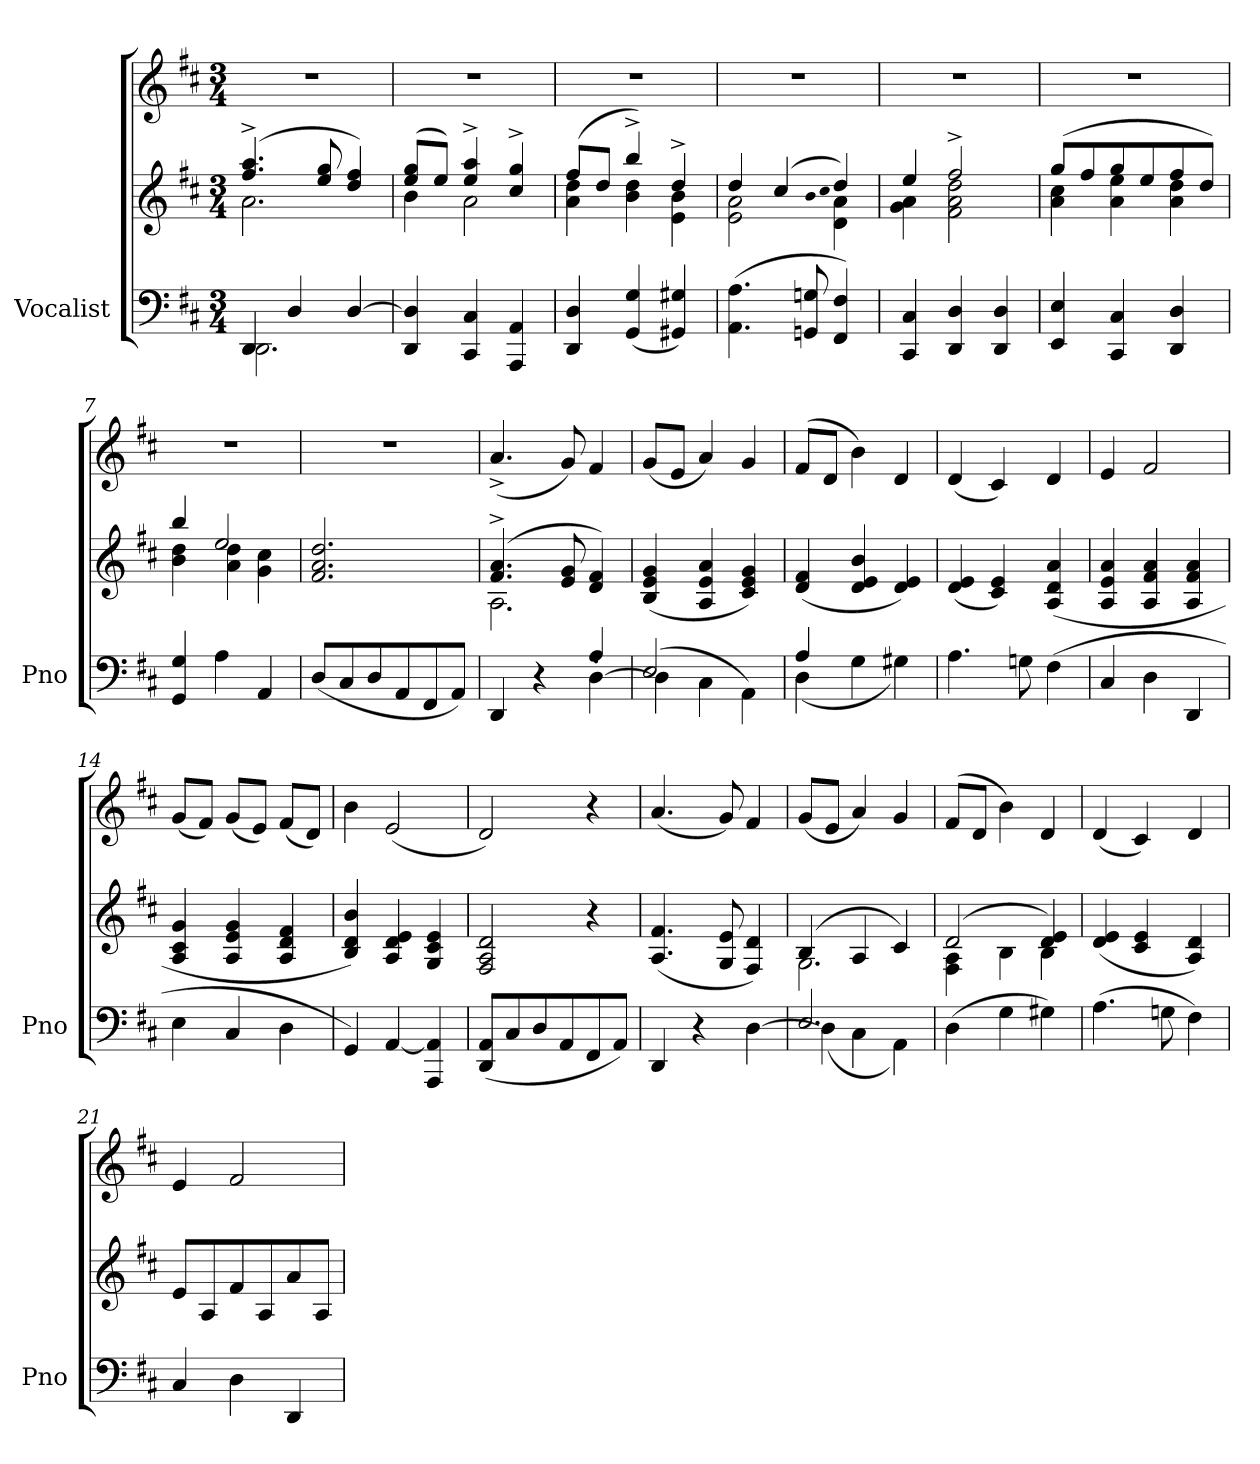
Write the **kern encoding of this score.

**kern	**kern	**kern
*part1	*part1	*part1
*staff3	*staff2	*staff1
*I"Vocalist	*	*
*I'Pno	*	*
*clefF4	*clefG2	*clefG2
*k[f#c#]	*k[f#c#]	*k[f#c#]
*D:	*D:	*D:
*M3/4	*M3/4	*M3/4
*MM80	*MM80	*MM80
=	=	=
*^	*^	*
4DD/	2.DD\	(4.ff#^/ 4.aa^/	2.a\	2.r
4D/	.	.	.	.
.	.	8ee/ 8gg/	.	.
[4D/	.	4dd/ 4ff#/)	.	.
*v	*v	*	*	*
=2	=2	=2	=2
4DD/ 4D]/	(8ee/ 8gg/L	4b\	2.r
.	8ee/J)	.	.
4CC#/ 4C#/	4ee^/ 4aa^/	2a\	.
4AAA/ 4AA/	4cc#^/ 4gg^/	.	.
=3	=3	=3	=3
4DD/ 4D/	(8ff#/L	4a\ 4dd\	2.r
.	8dd/J	.	.
(4GG/ 4G/	4bb^/)	4b\ 4dd\	.
4GG#X/ 4G#X/)	4dd^/	4e\ 4b\	.
=4	=4	=4	=4
(4.AA\ 4.A\	4dd/	2e\ 2a\	2.r
.	(4cc#/	.	.
8GGn/ 8Gn/	.	.	.
.	qb	.	.
.	qcc#	.	.
4FF#/ 4F#/)	4dd/)	4d\ 4a\	.
=5	=5	=5	=5
4CC#/ 4C#/	4ee/	4g\ 4a\	2.r
4DD/ 4D/	2ff#^/	2f#\ 2a\ 2dd\	.
4DD/ 4D/	.	.	.
=6	=6	=6	=6
4EE/ 4E/	(8gg/L	4a\ 4cc#\	2.r
.	8ff#/	.	.
4CC#/ 4C#/	8gg/	4a\ 4ee\	.
.	8ee/	.	.
4DD/ 4D/	8ff#/	4a\ 4dd\	.
.	8dd/J)	.	.
=7	=7	=7	=7
4GG/ 4G/	4bb/	4b\ 4dd\	2.r
4A\	2ee/	4a\ 4dd\	.
4AA/	.	4g\ 4cc#\	.
*	*v	*v	*
=8	=8	=8
(8D/L	2.f#/ 2.a/ 2.dd/	2.r
8C#/	.	.
8D/	.	.
8AA/	.	.
8FF#/	.	.
8AA/J)	.	.
=9	=9	=9
*^	*^	*
4DD/	2ryy	(4.f#^/ 4.a^/	2.A\	(4.a^/
4r	.	.	.	.
.	.	8e/ 8g/	.	8g/)
[4D'\	4A/	4d/ 4f#/)	.	4f#/
*	*	*v	*v	*
=10	=10	=10	=10
(2E/	4D\]	(4B/ 4e/ 4g/	(8g/L
.	.	.	8e/J
.	4C#\	4A/ 4e/ 4a/	4a/)
4AA\)	4ryy	4c#/ 4e/ 4g/)	4g/
=11	=11	=11	=11
4A/	(4D\	(4d/ 4f#/	(8f#/L
.	.	.	8d/J
4G\	2ryy	4d/ 4e/ 4b/	4b\)
4G#X\)	.	4d/ 4e/)	4d/
*v	*v	*	*
=12	=12	=12
4.A\	(4d/ 4e/	(4d/
.	4c#/ 4e/)	4c#/)
8Gn\	.	.
(4F#\	(4A/ 4d/ 4a/	4d/
=13	=13	=13
4C#/	4A/ 4e/ 4a/	4e/
4D\	4A/ 4f#/ 4a/	2f#/
4DD/	4A/ 4f#/ 4a/	.
=14	=14	=14
4E\	4A/ 4c#/ 4g/	(8g/L
.	.	8f#/J)
4C#/	4A/ 4e/ 4g/	(8g/L
.	.	8e/J)
4D\	4A/ 4d/ 4f#/	(8f#/L
.	.	8d/J)
=15	=15	=15
4GG/)	4B/ 4d/ 4b/)	4b\
[4AA/	4A/ 4d/ 4e/	(2e/
4AAA/ 4AA]/	4G/ 4c#/ 4e/	.
=16	=16	=16
(8DD/ 8AA/L	2F#/ 2A/ 2d/	2d/)
8C#/	.	.
8D/	.	.
8AA/	.	.
8FF#/	4r	4r
8AA/J)	.	.
=17	=17	=17
4DD/	(4.A/ 4.f#/	(4.a/
4r	.	.
.	8G/ 8e/	8g/)
[4D\	4F#/ 4d/)	4f#/
=18	=18	=18
*^	*^	*
2.E/	(4D\]	(4B/	2.G\	(8g/L
.	.	.	.	8e/J
.	4C#\	4A/	.	4a/)
.	4AA\)	4c#/)	.	4g/
*v	*v	*	*	*
=19	=19	=19	=19
(4D\	(2d/	4F#\ 4A\	(8f#/L
.	.	.	8d/J
4G\	.	4B\	4b\)
4G#X\)	4d/ 4e/)	4B\	4d/
*	*v	*v	*
=20	=20	=20
(4.A\	(4d/ 4e/	(4d/
.	4c#/ 4e/	4c#/)
8Gn\	.	.
4F#\)	4A/ 4d/)	4d/
=21	=21	=21
4C#/	8e/L	4e/
.	8A/	.
4D\	8f#/	2f#/
.	8A/	.
4DD/	8a/	.
.	8A/J	.
=	=	=
*-	*-	*-
